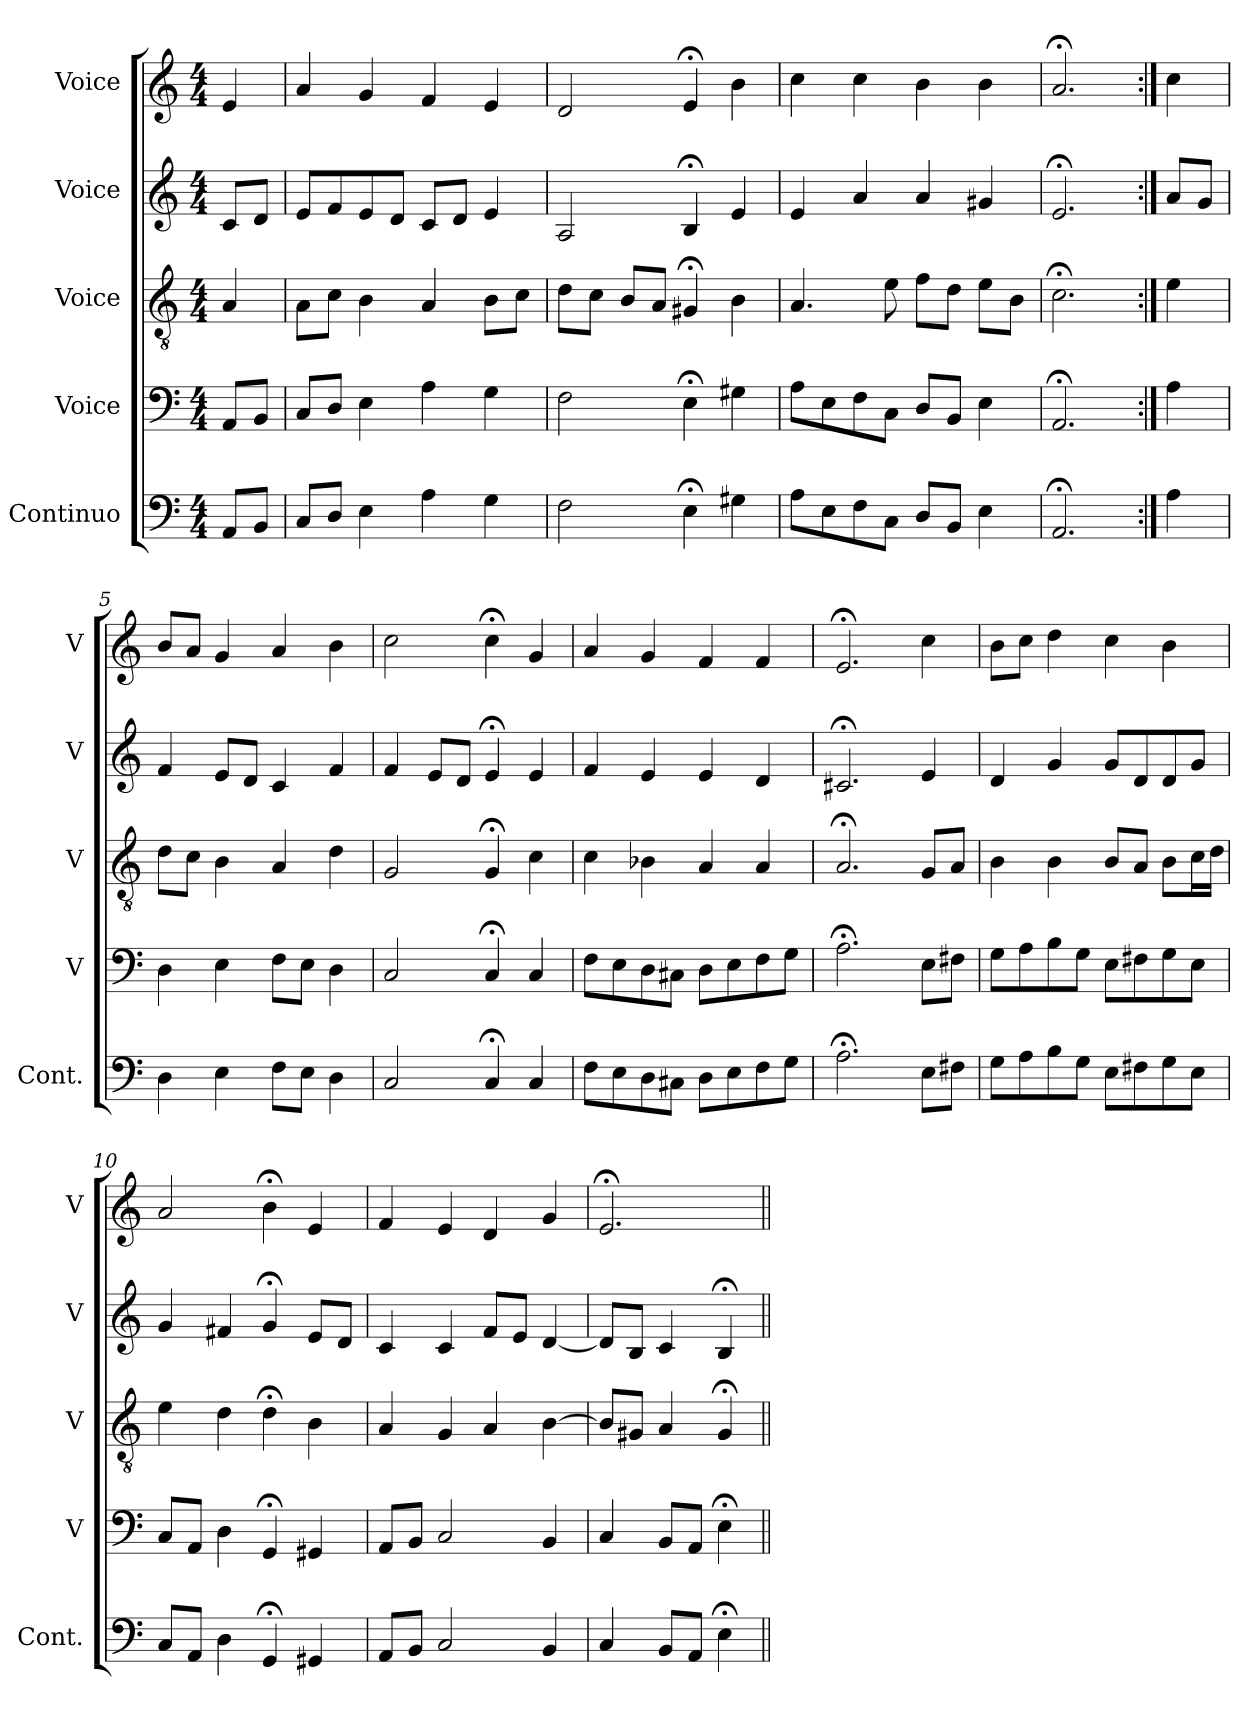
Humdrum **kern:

**kern	**kern	**kern	**kern	**kern
*part5	*part4	*part3	*part2	*part1
*staff5	*staff4	*staff3	*staff2	*staff1
*I"Continuo	*I"Voice	*I"Voice	*I"Voice	*I"Voice
*I'Cont.	*I'V	*I'V	*I'V	*I'V
*clefF4	*clefF4	*clefGv2	*clefG2	*clefG2
*ITrd7c12	*	*	*	*
*k[]	*k[]	*k[]	*k[]	*k[]
*M4/4	*M4/4	*M4/4	*M4/4	*M4/4
=	=	=	=	=
8AAA/L	8AA/L	4A/	8c/L	4e/
8BBB/J	8BB/J	.	8d/J	.
=1	=1	=1	=1	=1
8CC/L	8C/L	8A\L	8e/L	4a/
8DD/J	8D/J	8c\J	8f/	.
4EE\	4E\	4B\	8e/	4g/
.	.	.	8d/J	.
4AA\	4A\	4A/	8c/L	4f/
.	.	.	8d/J	.
4GG\	4G\	8B\L	4e/	4e/
.	.	8c\J	.	.
=2	=2	=2	=2	=2
2FF\	2F\	8d\L	2A/	2d/
.	.	8c\J	.	.
.	.	8B/L	.	.
.	.	8A/J	.	.
4EE;<\	4E;<\	4G#X;</	4B;</	4e;</
4GG#X\	4G#X\	4B\	4e/	4b\
=3	=3	=3	=3	=3
8AA\L	8A\L	4.A/	4e/	4cc\
8EE\	8E\	.	.	.
8FF\	8F\	.	4a/	4cc\
8CC\J	8C\J	8e\	.	.
8DD/L	8D/L	8f\L	4a/	4b\
8BBB/J	8BB/J	8d\J	.	.
4EE\	4E\	8e\L	4g#X/	4b\
.	.	8B\J	.	.
=4	=4	=4	=4	=4
2.AAA;</	2.AA;</	2.c;<\	2.e;</	2.a;</
!!LO:LB:g=z
=4X1:|!	=4X1:|!	=4X1:|!	=4X1:|!	=4X1:|!
4AA\	4A\	4e\	8a/L	4cc\
.	.	.	8g/J	.
=5	=5	=5	=5	=5
4DD\	4D\	8d\L	4f/	8b/L
.	.	8c\J	.	8a/J
4EE\	4E\	4B\	8e/L	4g/
.	.	.	8d/J	.
8FF\L	8F\L	4A/	4c/	4a/
8EE\J	8E\J	.	.	.
4DD\	4D\	4d\	4f/	4b\
=6	=6	=6	=6	=6
2CC/	2C/	2G/	4f/	2cc\
.	.	.	8e/L	.
.	.	.	8d/J	.
4CC;</	4C;</	4G;</	4e;</	4cc;<\
4CC/	4C/	4c\	4e/	4g/
=7	=7	=7	=7	=7
8FF\L	8F\L	4c\	4f/	4a/
8EE\	8E\	.	.	.
8DD\	8D\	4B-X\	4e/	4g/
8CC#X\J	8C#X\J	.	.	.
8DD\L	8D\L	4A/	4e/	4f/
8EE\	8E\	.	.	.
8FF\	8F\	4A/	4d/	4f/
8GG\J	8G\J	.	.	.
=8	=8	=8	=8	=8
2.AA;<\	2.A;<\	2.A;</	2.c#X;</	2.e;</
8EE\L	8E\L	8G/L	4e/	4cc\
8FF#X\J	8F#X\J	8A/J	.	.
=9	=9	=9	=9	=9
8GG\L	8G\L	4B\	4d/	8b\L
8AA\	8A\	.	.	8cc\J
8BB\	8B\	4B\	4g/	4dd\
8GG\J	8G\J	.	.	.
8EE\L	8E\L	8B/L	8g/L	4cc\
8FF#X\	8F#X\	8A/J	8d/	.
8GG\	8G\	8B\L	8d/	4b\
8EE\J	8E\J	16c\L	8g/J	.
.	.	16d\JJ	.	.
!!LO:PB:g=z
=10	=10	=10	=10	=10
8CC/L	8C/L	4e\	4g/	2a/
8AAA/J	8AA/J	.	.	.
4DD\	4D\	4d\	4f#X/	.
4GGG;</	4GG;</	4d;<\	4g;</	4b;<\
4GGG#X/	4GG#X/	4B\	8e/L	4e/
.	.	.	8d/J	.
=11	=11	=11	=11	=11
8AAA/L	8AA/L	4A/	4c/	4f/
8BBB/J	8BB/J	.	.	.
2CC/	2C/	4G/	4c/	4e/
.	.	4A/	8f/L	4d/
.	.	.	8e/J	.
4BBB/	4BB/	[4B\	[4d/	4g/
=12	=12	=12	=12	=12
4CC/	4C/	8B/L]	8d/L]	2.e;</
.	.	8G#X/J	8B/J	.
8BBB/L	8BB/L	4A/	4c/	.
8AAA/J	8AA/J	.	.	.
4EE;<\	4E;<\	4G#;</	4B;</	.
=||	=||	=||	=||	=||
*-	*-	*-	*-	*-
